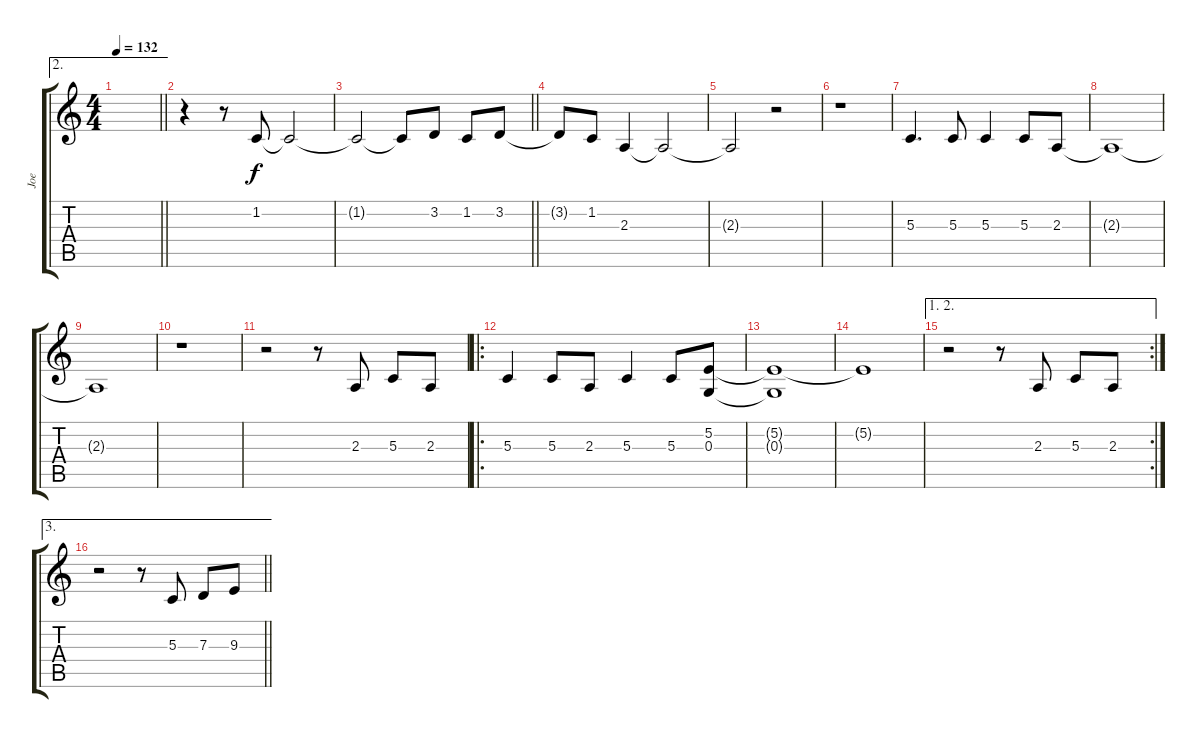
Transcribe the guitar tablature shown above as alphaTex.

\track ("Joe" "Joe") {instrument lead1square}
\staff {score tabs}
\tuning (E4 B3 G3 D3 A2 E2) {hide}
\ae 2
\ts (4 4)
\tempo 132
\clef g2
\barLineRight lightlight
\ks aminor
|
r.4 r.8 1.2.8 1.2{t}.2 |
\barLineRight lightlight
1.2{t}.2 1.2{t}.8 3.2.8 1.2.8 3.2.8 |
3.2{t}.8 1.2.8 2.3.4 2.3{t}.2 |
2.3{t}.2 r.2 |
r.1 |
5.3.4{d} 5.3.8 5.3.4 5.3.8 2.3.8 |
2.3{t}.1 |
2.3{t}.1 |
r.1 |
r.2 r.8 2.3.8 5.3.8 2.3.8 |
\ro
5.3.4 5.3.8 2.3.8 5.3.4 5.3.8 (5.2 0.3).8 |
(5.2{t} 0.3{t}).1 |
5.2{t}.1 |
\ae (1 2)
\rc 2
r.2 r.8 2.3.8 5.3.8 2.3.8 |
\ae 3
\barLineRight lightlight
r.2 r.8 5.3.8 7.3.8 9.3.8
